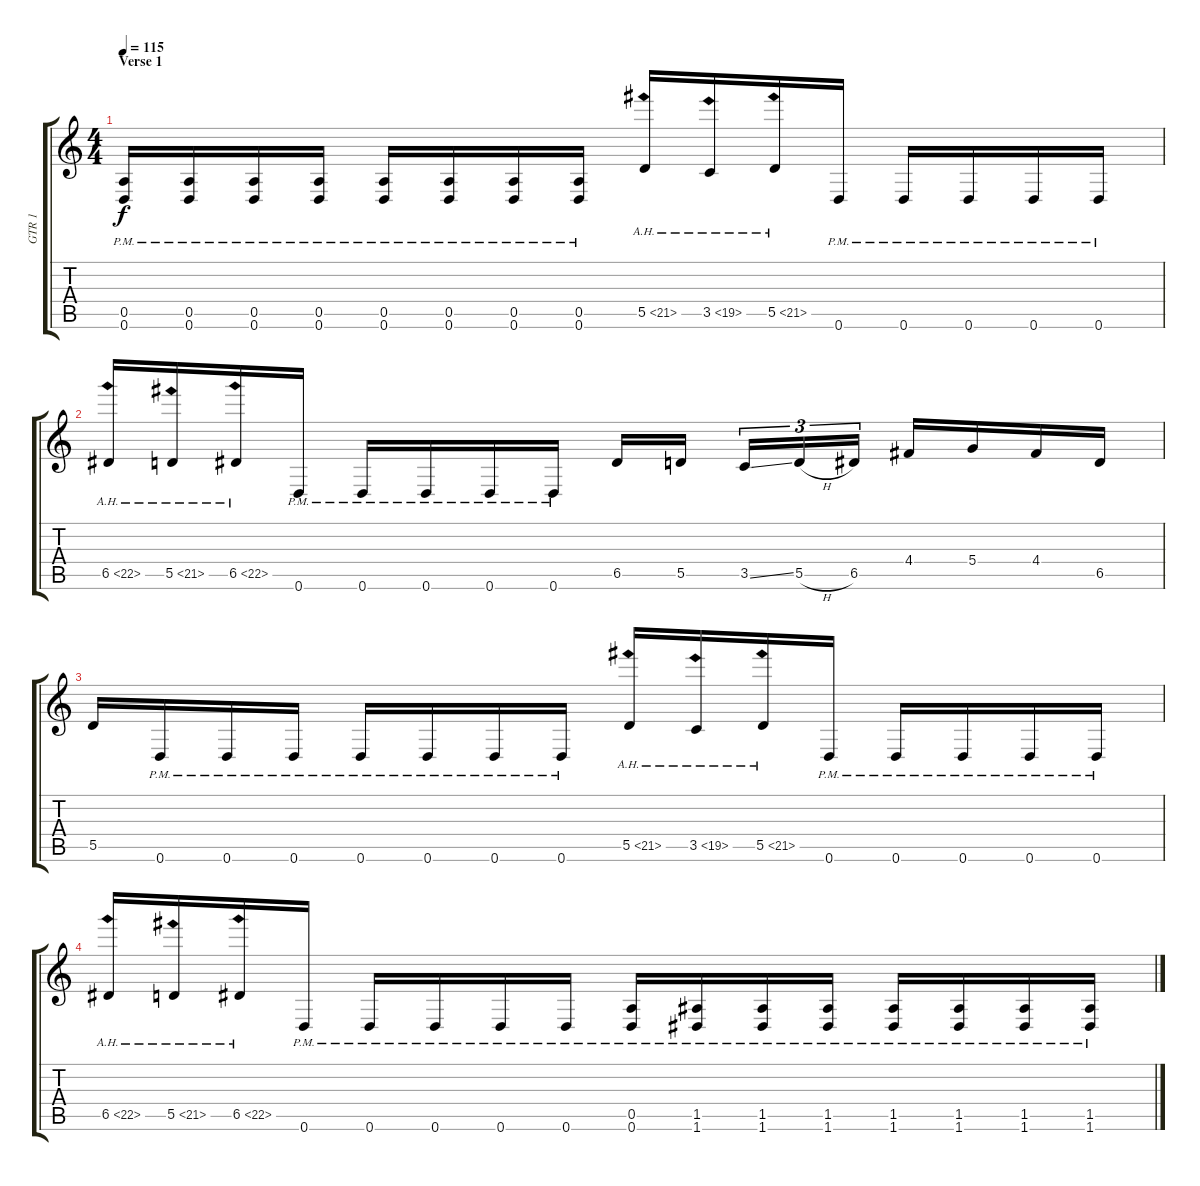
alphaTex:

\track ("GTR 1" "GTR 1") {instrument distortionguitar}
\staff {score tabs}
\tuning (E4 B3 G3 D3 A2 D2) {hide}
\ts (4 4)
\section ("" "Verse 1")
\tempo 115
\clef g2
\ks c
(0.5{pm} 0.6{pm}).16{dy f} (0.5{pm} 0.6{pm}).16 (0.5{pm} 0.6{pm}).16 (0.5{pm} 0.6{pm}).16 (0.5{pm} 0.6{pm}).16 (0.5{pm} 0.6{pm}).16 (0.5{pm} 0.6{pm}).16 (0.5{pm} 0.6{pm}).16 5.5{ah 16}.16{balance 3} 3.5{ah 16}.16 5.5{ah 16}.16 0.6{pm}.16 0.6{pm}.16 0.6{pm}.16 0.6{pm}.16 0.6{pm}.16 |
6.5{ah 16}.16 5.5{ah 16}.16 6.5{ah 16}.16 0.6{pm}.16 0.6{pm}.16 0.6{pm}.16 0.6{pm}.16 0.6{pm}.16 6.5.16 5.5.16{beam splitsecondary} 3.5{ss}.16{tu (3 2)} 5.5{h}.16{tu (3 2)} 6.5.16{tu (3 2)} 4.4.16 5.4.16 4.4.16 6.5.16 |
5.5.16 0.6{pm}.16 0.6{pm}.16 0.6{pm}.16 0.6{pm}.16 0.6{pm}.16 0.6{pm}.16 0.6{pm}.16 5.5{ah 16}.16 3.5{ah 16}.16 5.5{ah 16}.16 0.6{pm}.16 0.6{pm}.16 0.6{pm}.16 0.6{pm}.16 0.6{pm}.16 |
6.5{ah 16}.16 5.5{ah 16}.16 6.5{ah 16}.16 0.6{pm}.16 0.6{pm}.16 0.6{pm}.16 0.6{pm}.16 0.6{pm}.16 (0.5{pm} 0.6{pm}).16{balance 0} (1.5{pm} 1.6{pm}).16 (1.5{pm} 1.6{pm}).16 (1.5{pm} 1.6{pm}).16 (1.5{pm} 1.6{pm}).16 (1.5{pm} 1.6{pm}).16 (1.5{pm} 1.6{pm}).16 (1.5{pm} 1.6{pm}).16
